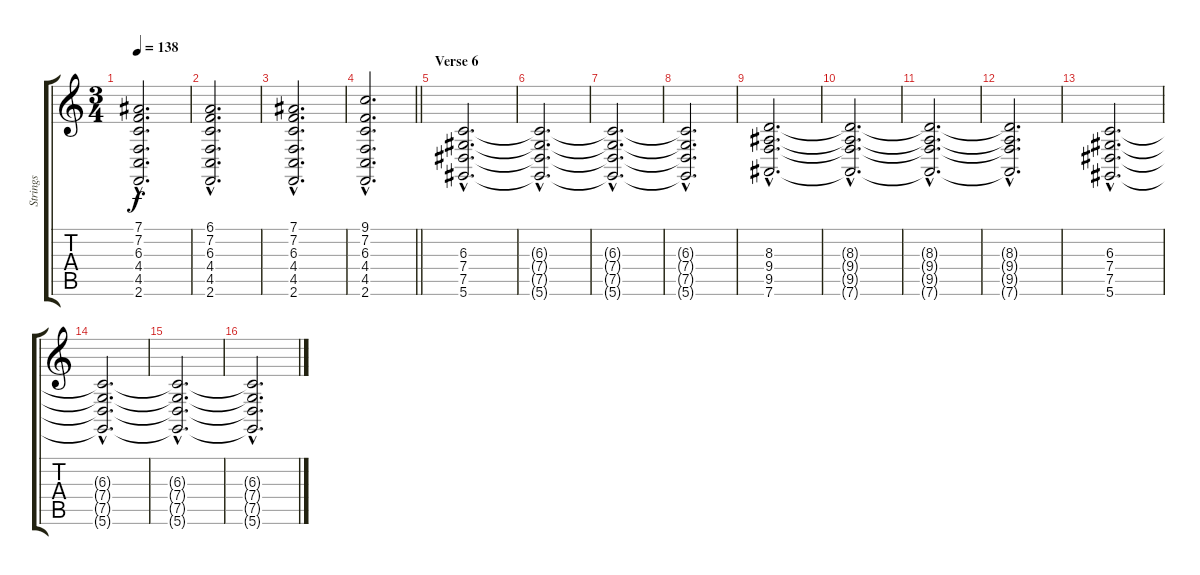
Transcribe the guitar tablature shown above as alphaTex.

\track ("Strings" "Strings") {instrument stringensemble1}
\staff {score tabs}
\tuning (Eb4 Bb3 Gb3 Db3 Ab2 Eb2) {hide}
\ts (3 4)
\tempo 138
\clef g2
\ks c
(7.1{hac} 7.2{hac} 6.3{hac} 4.4{hac} 4.5{hac} 2.6{hac}).2{d dy f} |
(6.1{hac} 7.2{hac} 6.3{hac} 4.4{hac} 4.5{hac} 2.6{hac}).2{d} |
(7.1{hac} 7.2{hac} 6.3{hac} 4.4{hac} 4.5{hac} 2.6{hac}).2{d} |
\barLineRight lightlight
(9.1{hac} 7.2{hac} 6.3{hac} 4.4{hac} 4.5{hac} 2.6{hac}).2{d} |
\section ("" "Verse 6")
(6.3{hac} 7.4{hac} 7.5{hac} 5.6{hac}).2{d} |
(6.3{hac t} 7.4{hac t} 7.5{hac t} 5.6{hac t}).2{d} |
(6.3{hac t} 7.4{hac t} 7.5{hac t} 5.6{hac t}).2{d} |
(6.3{hac t} 7.4{hac t} 7.5{hac t} 5.6{hac t}).2{d} |
(8.3{hac} 9.4{hac} 9.5{hac} 7.6{hac}).2{d} |
(8.3{hac t} 9.4{hac t} 9.5{hac t} 7.6{hac t}).2{d} |
(8.3{hac t} 9.4{hac t} 9.5{hac t} 7.6{hac t}).2{d} |
(8.3{hac t} 9.4{hac t} 9.5{hac t} 7.6{hac t}).2{d} |
(6.3{hac} 7.4{hac} 7.5{hac} 5.6{hac}).2{d} |
(6.3{hac t} 7.4{hac t} 7.5{hac t} 5.6{hac t}).2{d} |
(6.3{hac t} 7.4{hac t} 7.5{hac t} 5.6{hac t}).2{d} |
(6.3{hac t} 7.4{hac t} 7.5{hac t} 5.6{hac t}).2{d}
